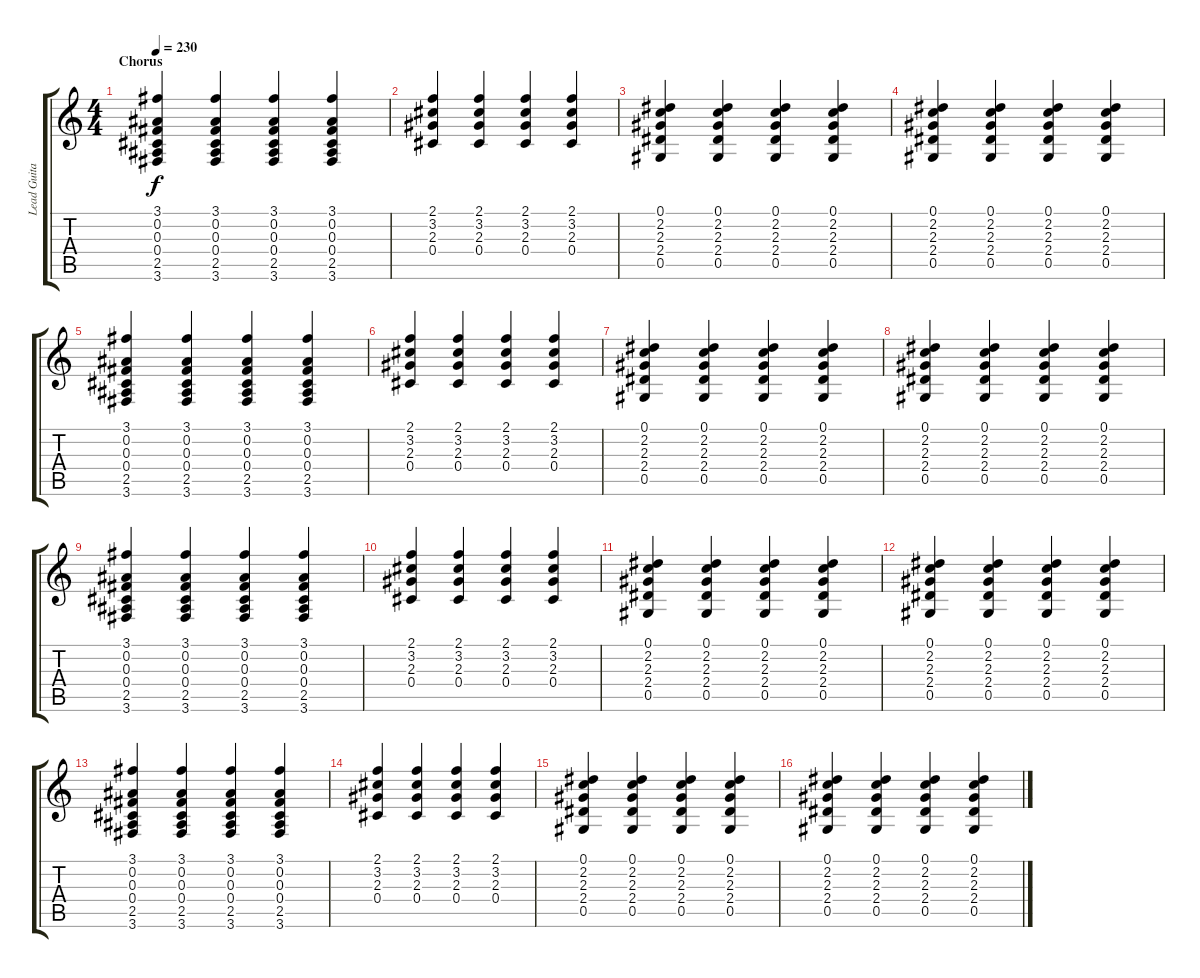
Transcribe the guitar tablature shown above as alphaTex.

\track ("Lead Guitar" "Lead Guita") {instrument overdrivenguitar}
\staff {score tabs}
\tuning (Eb4 Bb3 Gb3 Db3 Ab2 Eb2) {hide}
\ts (4 4)
\section ("" "Chorus")
\tempo 230
\clef g2
\ks c
(3.1 0.2 0.3 0.4 2.5 3.6).4{dy f} (3.1 0.2 0.3 0.4 2.5 3.6).4 (3.1 0.2 0.3 0.4 2.5 3.6).4 (3.1 0.2 0.3 0.4 2.5 3.6).4 |
(2.1 3.2 2.3 0.4).4 (2.1 3.2 2.3 0.4).4 (2.1 3.2 2.3 0.4).4 (2.1 3.2 2.3 0.4).4 |
(0.1 2.2 2.3 2.4 0.5).4 (0.1 2.2 2.3 2.4 0.5).4 (0.1 2.2 2.3 2.4 0.5).4 (0.1 2.2 2.3 2.4 0.5).4 |
(0.1 2.2 2.3 2.4 0.5).4 (0.1 2.2 2.3 2.4 0.5).4 (0.1 2.2 2.3 2.4 0.5).4 (0.1 2.2 2.3 2.4 0.5).4 |
(3.1 0.2 0.3 0.4 2.5 3.6).4 (3.1 0.2 0.3 0.4 2.5 3.6).4 (3.1 0.2 0.3 0.4 2.5 3.6).4 (3.1 0.2 0.3 0.4 2.5 3.6).4 |
(2.1 3.2 2.3 0.4).4 (2.1 3.2 2.3 0.4).4 (2.1 3.2 2.3 0.4).4 (2.1 3.2 2.3 0.4).4 |
(0.1 2.2 2.3 2.4 0.5).4 (0.1 2.2 2.3 2.4 0.5).4 (0.1 2.2 2.3 2.4 0.5).4 (0.1 2.2 2.3 2.4 0.5).4 |
(0.1 2.2 2.3 2.4 0.5).4 (0.1 2.2 2.3 2.4 0.5).4 (0.1 2.2 2.3 2.4 0.5).4 (0.1 2.2 2.3 2.4 0.5).4 |
(3.1 0.2 0.3 0.4 2.5 3.6).4 (3.1 0.2 0.3 0.4 2.5 3.6).4 (3.1 0.2 0.3 0.4 2.5 3.6).4 (3.1 0.2 0.3 0.4 2.5 3.6).4 |
(2.1 3.2 2.3 0.4).4 (2.1 3.2 2.3 0.4).4 (2.1 3.2 2.3 0.4).4 (2.1 3.2 2.3 0.4).4 |
(0.1 2.2 2.3 2.4 0.5).4 (0.1 2.2 2.3 2.4 0.5).4 (0.1 2.2 2.3 2.4 0.5).4 (0.1 2.2 2.3 2.4 0.5).4 |
(0.1 2.2 2.3 2.4 0.5).4 (0.1 2.2 2.3 2.4 0.5).4 (0.1 2.2 2.3 2.4 0.5).4 (0.1 2.2 2.3 2.4 0.5).4 |
(3.1 0.2 0.3 0.4 2.5 3.6).4 (3.1 0.2 0.3 0.4 2.5 3.6).4 (3.1 0.2 0.3 0.4 2.5 3.6).4 (3.1 0.2 0.3 0.4 2.5 3.6).4 |
(2.1 3.2 2.3 0.4).4 (2.1 3.2 2.3 0.4).4 (2.1 3.2 2.3 0.4).4 (2.1 3.2 2.3 0.4).4 |
(0.1 2.2 2.3 2.4 0.5).4 (0.1 2.2 2.3 2.4 0.5).4 (0.1 2.2 2.3 2.4 0.5).4 (0.1 2.2 2.3 2.4 0.5).4 |
(0.1 2.2 2.3 2.4 0.5).4 (0.1 2.2 2.3 2.4 0.5).4 (0.1 2.2 2.3 2.4 0.5).4 (0.1 2.2 2.3 2.4 0.5).4
